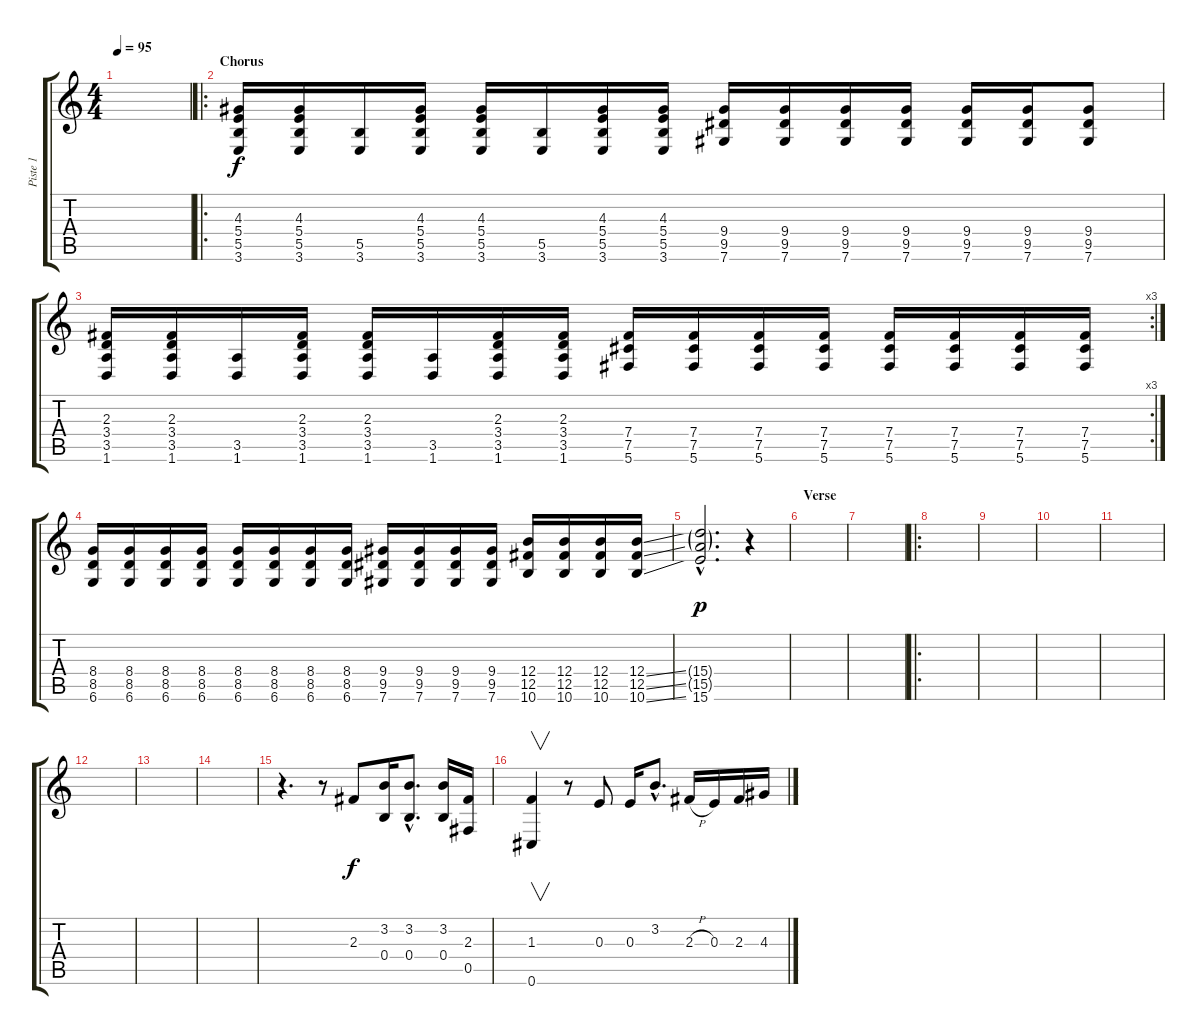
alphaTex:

\track ("Piste 1" "Piste 1") {instrument distortionguitar}
\staff {score tabs}
\tuning (Db4 Ab3 E3 B2 Gb2 Db2) {hide}
\ts (4 4)
\tempo 95
\clef g2
\ks c
|
\ro
\section ("" "Chorus")
(4.3 5.4 5.5 3.6).16 (4.3 5.4 5.5 3.6).16 (5.5 3.6).16 (4.3 5.4 5.5 3.6).16 (4.3 5.4 5.5 3.6).16 (5.5 3.6).16 (4.3 5.4 5.5 3.6).16 (4.3 5.4 5.5 3.6).16 (9.4 9.5 7.6).16 (9.4 9.5 7.6).16 (9.4 9.5 7.6).16 (9.4 9.5 7.6).16 (9.4 9.5 7.6).16 (9.4 9.5 7.6).16 (9.4 9.5 7.6).8 |
\rc 3
(2.3 3.4 3.5 1.6).16 (2.3 3.4 3.5 1.6).16 (3.5 1.6).16 (2.3 3.4 3.5 1.6).16 (2.3 3.4 3.5 1.6).16 (3.5 1.6).16 (2.3 3.4 3.5 1.6).16 (2.3 3.4 3.5 1.6).16 (7.4 7.5 5.6).16 (7.4 7.5 5.6).16 (7.4 7.5 5.6).16 (7.4 7.5 5.6).16 (7.4 7.5 5.6).16 (7.4 7.5 5.6).16 (7.4 7.5 5.6).16 (7.4 7.5 5.6).16 |
(8.4 8.5 6.6).16 (8.4 8.5 6.6).16 (8.4 8.5 6.6).16 (8.4 8.5 6.6).16 (8.4 8.5 6.6).16 (8.4 8.5 6.6).16 (8.4 8.5 6.6).16 (8.4 8.5 6.6).16 (9.4 9.5 7.6).16 (9.4 9.5 7.6).16 (9.4 9.5 7.6).16 (9.4 9.5 7.6).16 (12.4 12.5 10.6).16 (12.4 12.5 10.6).16 (12.4 12.5 10.6).16 (12.4{ss} 12.5{ss} 10.6{ss}).16 |
(15.4{g hac} 15.5{g hac} 15.6{hac}).2{d dy p} r.4 |
\section ("" "Verse")
|
|
\ro
|
|
|
|
|
|
|
r.4{d} r.8 2.3.8{dy f} (3.2 0.4).16 (3.2{hac} 0.4{hac}).8{d} (3.2 0.4).16 (2.3 0.5).16 |
(1.3 0.6).4{v} r.8 0.3.8 0.3.16 3.2{hac}.8{d} 2.3{h}.16 0.3.16 2.3.16 4.3.16
